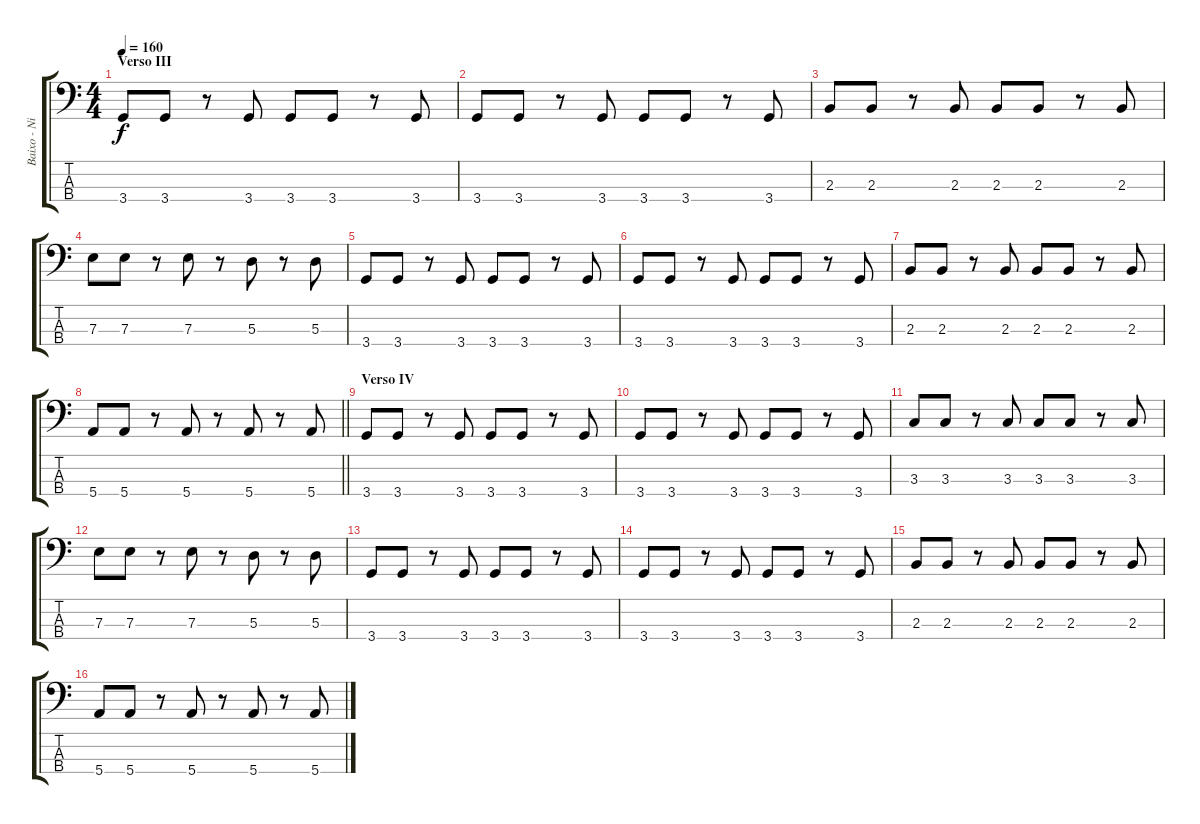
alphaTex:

\track ("Baixo - Nikola" "Baixo - Ni") {instrument electricbasspick}
\staff {score tabs}
\tuning (G2 D2 A1 E1) {hide}
\ts (4 4)
\section ("" "Verso III")
\tempo 160
\clef f4
\ks c
3.4.8{dy f} 3.4.8 r.8 3.4.8 3.4.8 3.4.8 r.8 3.4.8 |
3.4.8 3.4.8 r.8 3.4.8 3.4.8 3.4.8 r.8 3.4.8 |
2.3.8 2.3.8 r.8 2.3.8 2.3.8 2.3.8 r.8 2.3.8 |
7.3.8 7.3.8 r.8 7.3.8 r.8 5.3.8 r.8 5.3.8 |
3.4.8 3.4.8 r.8 3.4.8 3.4.8 3.4.8 r.8 3.4.8 |
3.4.8 3.4.8 r.8 3.4.8 3.4.8 3.4.8 r.8 3.4.8 |
2.3.8 2.3.8 r.8 2.3.8 2.3.8 2.3.8 r.8 2.3.8 |
\barLineRight lightlight
5.4.8 5.4.8 r.8 5.4.8 r.8 5.4.8 r.8 5.4.8 |
\section ("" "Verso IV")
3.4.8 3.4.8 r.8 3.4.8 3.4.8 3.4.8 r.8 3.4.8 |
3.4.8 3.4.8 r.8 3.4.8 3.4.8 3.4.8 r.8 3.4.8 |
3.3.8 3.3.8 r.8 3.3.8 3.3.8 3.3.8 r.8 3.3.8 |
7.3.8 7.3.8 r.8 7.3.8 r.8 5.3.8 r.8 5.3.8 |
3.4.8 3.4.8 r.8 3.4.8 3.4.8 3.4.8 r.8 3.4.8 |
3.4.8 3.4.8 r.8 3.4.8 3.4.8 3.4.8 r.8 3.4.8 |
2.3.8 2.3.8 r.8 2.3.8 2.3.8 2.3.8 r.8 2.3.8 |
5.4.8 5.4.8 r.8 5.4.8 r.8 5.4.8 r.8 5.4.8
